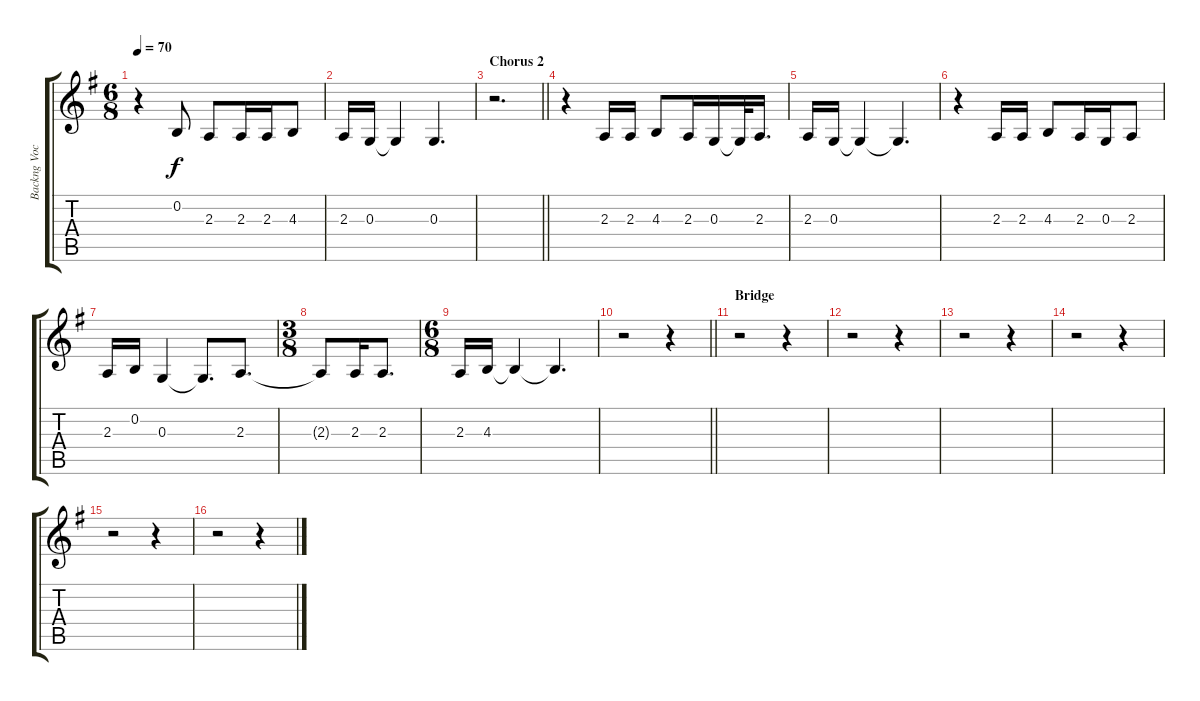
\track ("Backng Vocals" "Backng Voc") {instrument voiceoohs}
\staff {score tabs}
\tuning (E4 B3 G3 D3 A2 E2) {hide}
\ts (6 8)
\tempo 70
\clef g2
\ks g
r.4{dy f} 0.2.8 2.3.8 2.3.16 2.3.16 4.3.8 |
2.3.16 0.3.16 0.3{t}.4 0.3.4{d} |
\section ("" "Chorus 2")
\barLineRight lightlight
r.2{d} |
r.4 2.3.16 2.3.16 4.3.8 2.3.16 0.3.16 0.3{t}.32 2.3.16{d} |
2.3.16 0.3.16 0.3{t}.4 0.3{t}.4{d} |
r.4 2.3.16 2.3.16 4.3.8 2.3.16 0.3.16 2.3.8 |
2.3.16 0.2.16 0.3.4 0.3{t}.8{d} 2.3.8{d} |
\ts (3 8)
2.3{t}.8 2.3.16 2.3.8{d} |
\ts (6 8)
2.3.16 4.3.16 4.3{t}.4 4.3{t}.4{d} |
\barLineRight lightlight
r.2 r.4 |
\section ("" "Bridge")
r.2 r.4 |
r.2 r.4 |
r.2 r.4 |
r.2 r.4 |
r.2 r.4 |
r.2 r.4
